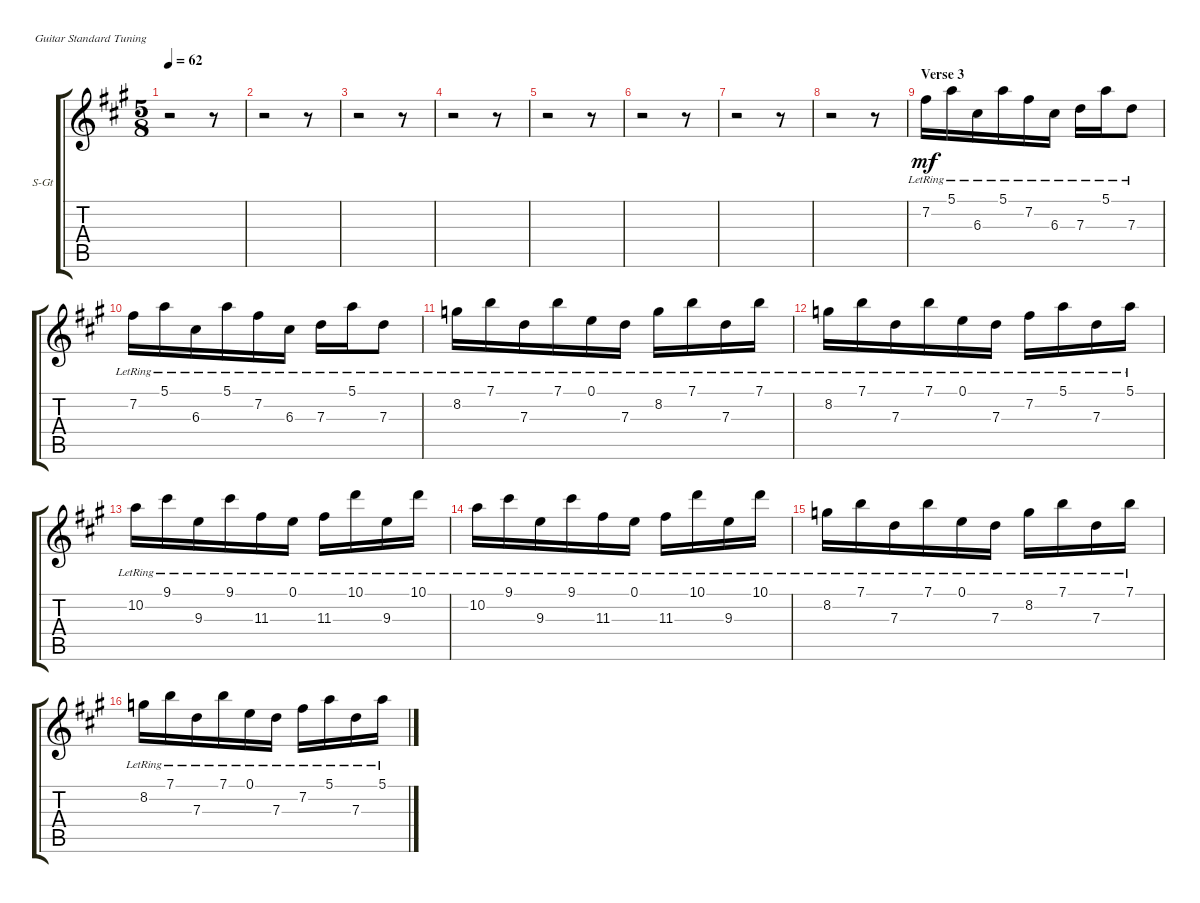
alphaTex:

\defaultSystemsLayout 4
\bracketExtendMode groupsimilarinstruments
\firstSystemTrackNameOrientation horizontal
\otherSystemsTrackNameOrientation horizontal
\track ("Acoustic Guitar" "S-Gt") {instrument acousticguitarsteel}
\staff {score tabs}
\tuning (E4 B3 G3 D3 A2 E2)
\ts (5 8)
\tempo 62
\clef g2
\scale
0.333333
\ks f#minor
r.2{dy mf} r.8 |
\scale
0.333333 r.2 r.8 |
\scale
0.333333 r.2 r.8 |
\scale
0.333333 r.2 r.8 |
\scale
0.333333 r.2 r.8 |
\scale
0.333333 r.2 r.8 |
\scale
0.333333 r.2 r.8 |
\scale
0.333333 r.2 r.8 |
\section ("" "Verse 3")
\scale
0.333333 7.2{lr}.16 5.1{lr}.16 6.3{lr}.16 5.1{lr}.16 7.2{lr}.16 6.3{lr}.16 7.3{lr}.16 5.1{lr}.16 7.3{lr}.8 |
\scale
0.333333 7.2{lr}.16 5.1{lr}.16 6.3{lr}.16 5.1{lr}.16 7.2{lr}.16 6.3{lr}.16 7.3{lr}.16 5.1{lr}.16 7.3{lr}.8 |
\scale
0.333333 8.2{lr}.16 7.1{lr}.16 7.3{lr}.16 7.1{lr}.16 0.1{lr}.16 7.3{lr}.16 8.2{lr}.16 7.1{lr}.16 7.3{lr}.16 7.1{lr}.16 |
\scale
0.333333 8.2{lr}.16 7.1{lr}.16 7.3{lr}.16 7.1{lr}.16 0.1{lr}.16 7.3{lr}.16 7.2{lr}.16 5.1{lr}.16 7.3{lr}.16 5.1{lr}.16 |
\scale
0.333333 10.2{lr}.16 9.1{lr}.16 9.3{lr}.16 9.1{lr}.16 11.3{lr}.16 0.1{lr}.16 11.3{lr}.16 10.1{lr}.16 9.3{lr}.16 10.1{lr}.16 |
\scale
0.333333 10.2{lr}.16 9.1{lr}.16 9.3{lr}.16 9.1{lr}.16 11.3{lr}.16 0.1{lr}.16 11.3{lr}.16 10.1{lr}.16 9.3{lr}.16 10.1{lr}.16 |
\scale
0.333333 8.2{lr}.16 7.1{lr}.16 7.3{lr}.16 7.1{lr}.16 0.1{lr}.16 7.3{lr}.16 8.2{lr}.16 7.1{lr}.16 7.3{lr}.16 7.1{lr}.16 |
\scale
0.333333 8.2{lr}.16 7.1{lr}.16 7.3{lr}.16 7.1{lr}.16 0.1{lr}.16 7.3{lr}.16 7.2{lr}.16 5.1{lr}.16 7.3{lr}.16 5.1{lr}.16
